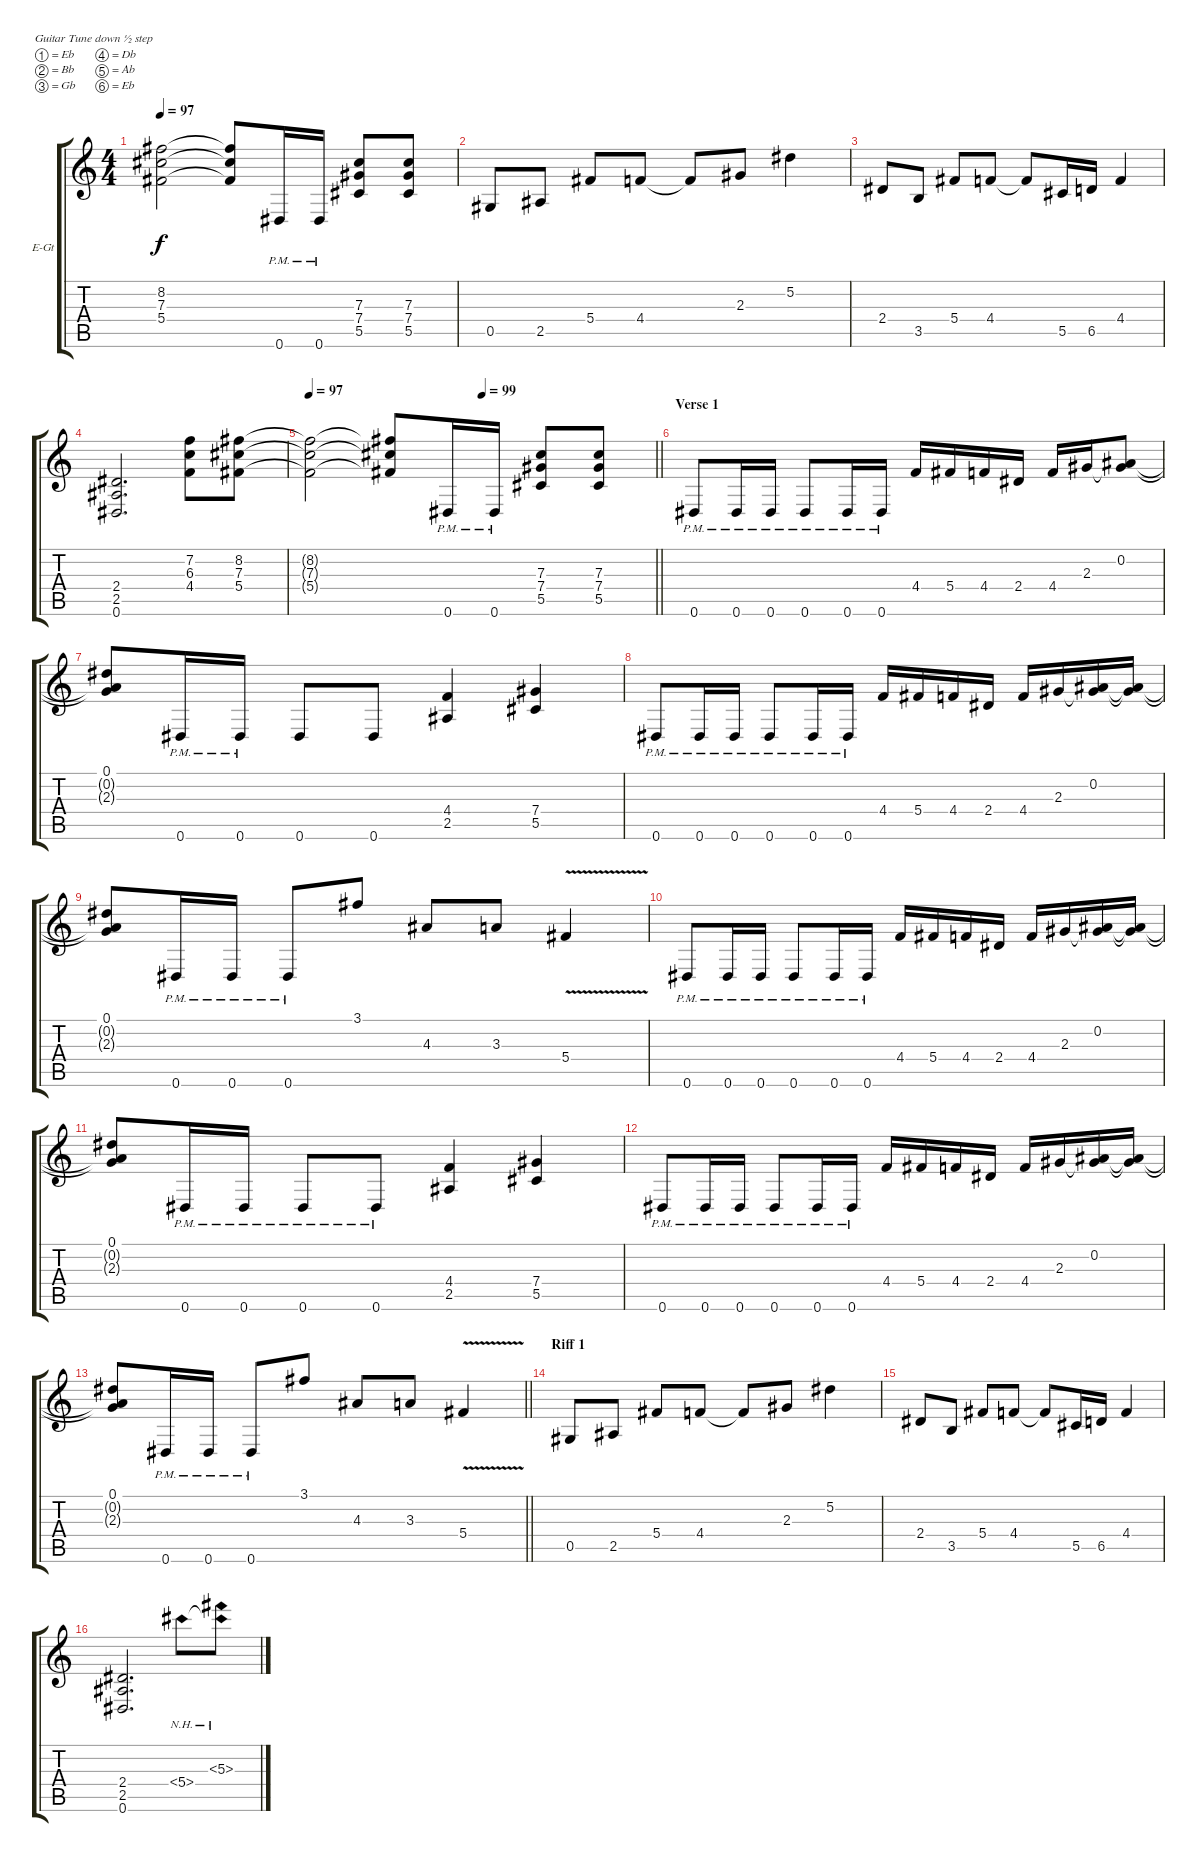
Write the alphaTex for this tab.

\bracketExtendMode groupsimilarinstruments
\firstSystemTrackNameOrientation horizontal
\otherSystemsTrackNameOrientation horizontal
\track ("Guitar 2" "E-Gt") {instrument distortionguitar}
\staff {score tabs}
\tuning (Eb4 Bb3 Gb3 Db3 Ab2 Eb2)
\ts (4 4)
\tempo 97
\clef g2
\ks c
(8.2{t} 7.3{t} 5.4{t}).2{dy f} (8.2{t} 7.3{t} 5.4{t}).8 0.6{pm}.16 0.6{pm}.16 (7.3 7.4 5.5).8 (7.3 7.4 5.5).8 |
0.5.8 2.5.8 5.4.8 4.4.8 4.4{t}.8 2.3.8 5.2.4 |
2.4.8 3.5.8 5.4.8 4.4.8 4.4{t}.8 5.5.16 6.5.16 4.4.4 |
(2.4 2.5 0.6).2{d} (7.2 6.3 4.4).8 (8.2 7.3 5.4).8 |
\tempo 97
\tempo (99 0.5)
\barLineRight lightlight
(8.2{t} 7.3{t} 5.4{t}).2 (8.2{t} 7.3{t} 5.4{t}).8 0.6{pm}.16 0.6{pm}.16 (7.3 7.4 5.5).8 (7.3 7.4 5.5).8 |
\section ("" "Verse 1")
0.6{pm}.8 0.6{pm}.16 0.6{pm}.16 0.6{pm}.8 0.6{pm}.16 0.6{pm}.16 4.4.16 5.4.16 4.4.16 2.4.16 4.4.16 2.3.16 (0.2 2.3{t}).8 |
(0.1 0.2{t} 2.3{t}).8 0.6{pm}.16 0.6{pm}.16 0.6.8 0.6.8 (4.4 2.5).4 (7.4 5.5).4 |
0.6{pm}.8 0.6{pm}.16 0.6{pm}.16 0.6{pm}.8 0.6{pm}.16 0.6{pm}.16 4.4.16 5.4.16 4.4.16 2.4.16 4.4.16 2.3.16 (0.2 2.3{t}).16 (0.2{t} 2.3{t}).16 |
(0.1 0.2{t} 2.3{t}).8 0.6{pm}.16 0.6{pm}.16 0.6{pm}.8 3.1.8 4.3.8 3.3.8 5.4{v}.4 |
0.6{pm}.8 0.6{pm}.16 0.6{pm}.16 0.6{pm}.8 0.6{pm}.16 0.6{pm}.16 4.4.16 5.4.16 4.4.16 2.4.16 4.4.16 2.3.16 (0.2 2.3{t}).16 (0.2{t} 2.3{t}).16 |
(0.1 0.2{t} 2.3{t}).8 0.6{pm}.16 0.6{pm}.16 0.6{pm}.8 0.6{pm}.8 (4.4 2.5).4 (7.4 5.5).4 |
0.6{pm}.8 0.6{pm}.16 0.6{pm}.16 0.6{pm}.8 0.6{pm}.16 0.6{pm}.16 4.4.16 5.4.16 4.4.16 2.4.16 4.4.16 2.3.16 (0.2 2.3{t}).16 (0.2{t} 2.3{t}).16 |
\barLineRight lightlight
(0.1 0.2{t} 2.3{t}).8 0.6{pm}.16 0.6{pm}.16 0.6{pm}.8 3.1.8 4.3.8 3.3.8 5.4{v}.4 |
\section ("" "Riff 1")
0.5.8 2.5.8 5.4.8 4.4.8 4.4{t}.8 2.3.8 5.2.4 |
2.4.8 3.5.8 5.4.8 4.4.8 4.4{t}.8 5.5.16 6.5.16 4.4.4 |
(2.4 2.5 0.6).2{d} 5.4{nh}.8 (5.3{nh} 5.4{nh t}).8
